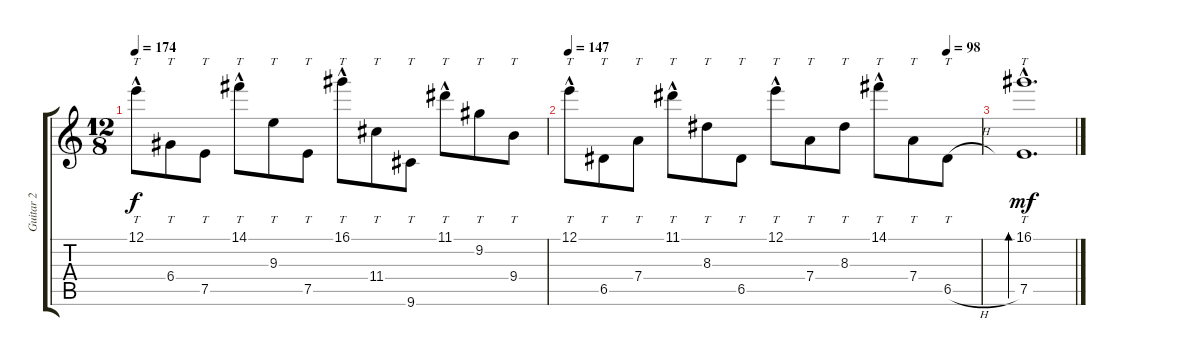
\track ("Guitar 2" "Guitar 2") {instrument distortionguitar}
\staff {score tabs}
\tuning (E4 B3 G3 D3 A2 E2) {hide}
\ts (12 8)
\tempo 174
\clef g2
\ks c
12.1{hac}.8{tt dy f instrument electricguitarjazz} 6.4.8{tt} 7.5.8{tt} 14.1{hac}.8{tt} 9.3.8{tt} 7.5.8{tt} 16.1{hac}.8{tt} 11.4.8{tt} 9.6.8{tt} 11.1{hac}.8{tt} 9.2.8{tt} 9.4.8{tt} |
\tempo 147
\tempo (98 0.9166666666666666)
12.1{hac}.8{tt} 6.5.8{tt} 7.4.8{tt} 11.1{hac}.8{tt} 8.3.8{tt} 6.5.8{tt} 12.1{hac}.8{tt} 7.4.8{tt} 8.3.8{tt} 14.1{hac}.8{tt} 7.4.8{tt} 6.5{h}.8{tt} |
(16.1{hac} 7.5{hac}).1{tt d bd 480 dy mf}
